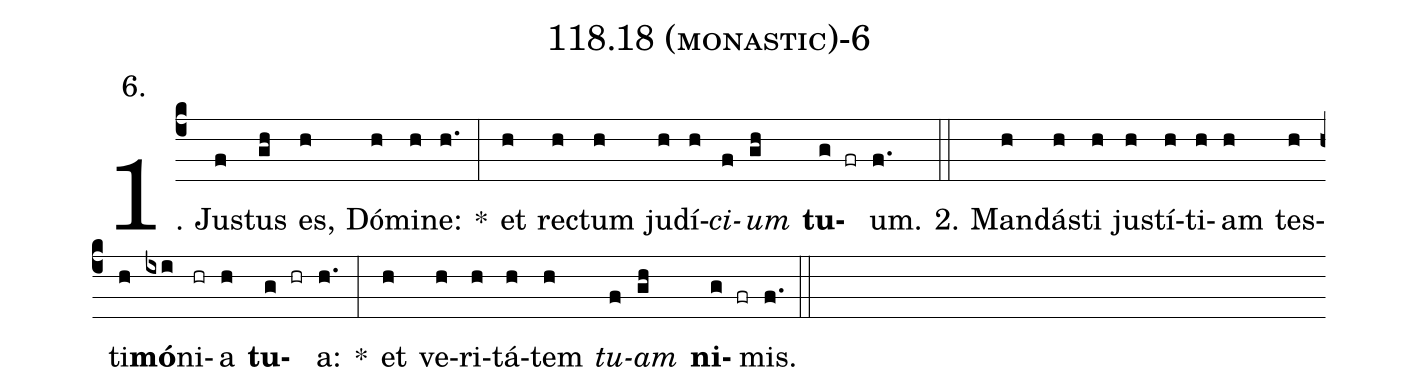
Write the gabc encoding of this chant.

name: 118.18 (monastic)-6;
annotation: 6.;
%%
(c4)1. Jus(f)tus(gh) es,(h) Dó(h)mi(h)ne:(h.) *(:) et(h) rec(h)tum(h) ju(h)dí(h)<i>ci</i>(f)<i>um</i>(gh) <b>tu</b>(g fr)um.(f.) (::)
2. Man(h)dás(h)ti(h) jus(h)tí(h)ti(h)am(h) tes(h)ti(h)<b>mó</b>(ixi)ni(hr)a(h) <b>tu</b>(g hr)a:(h.) *(:) et(h) ve(h)ri(h)tá(h)tem(h) <i>tu</i>(f)<i>am</i>(gh) <b>ni</b>(g fr)mis.(f.) (::)
